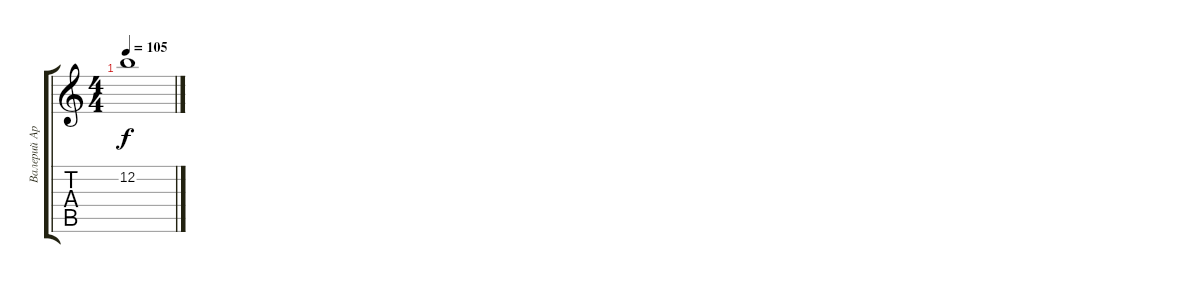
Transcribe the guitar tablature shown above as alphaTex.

\track ("Валерий Аркадин" "Валерий Ар") {instrument distortionguitar}
\staff {score tabs}
\tuning (E4 B3 G3 D3 A2 E2) {hide}
\ts (4 4)
\tempo 105
\clef g2
\ks c
12.2{t}.1{dy f}
